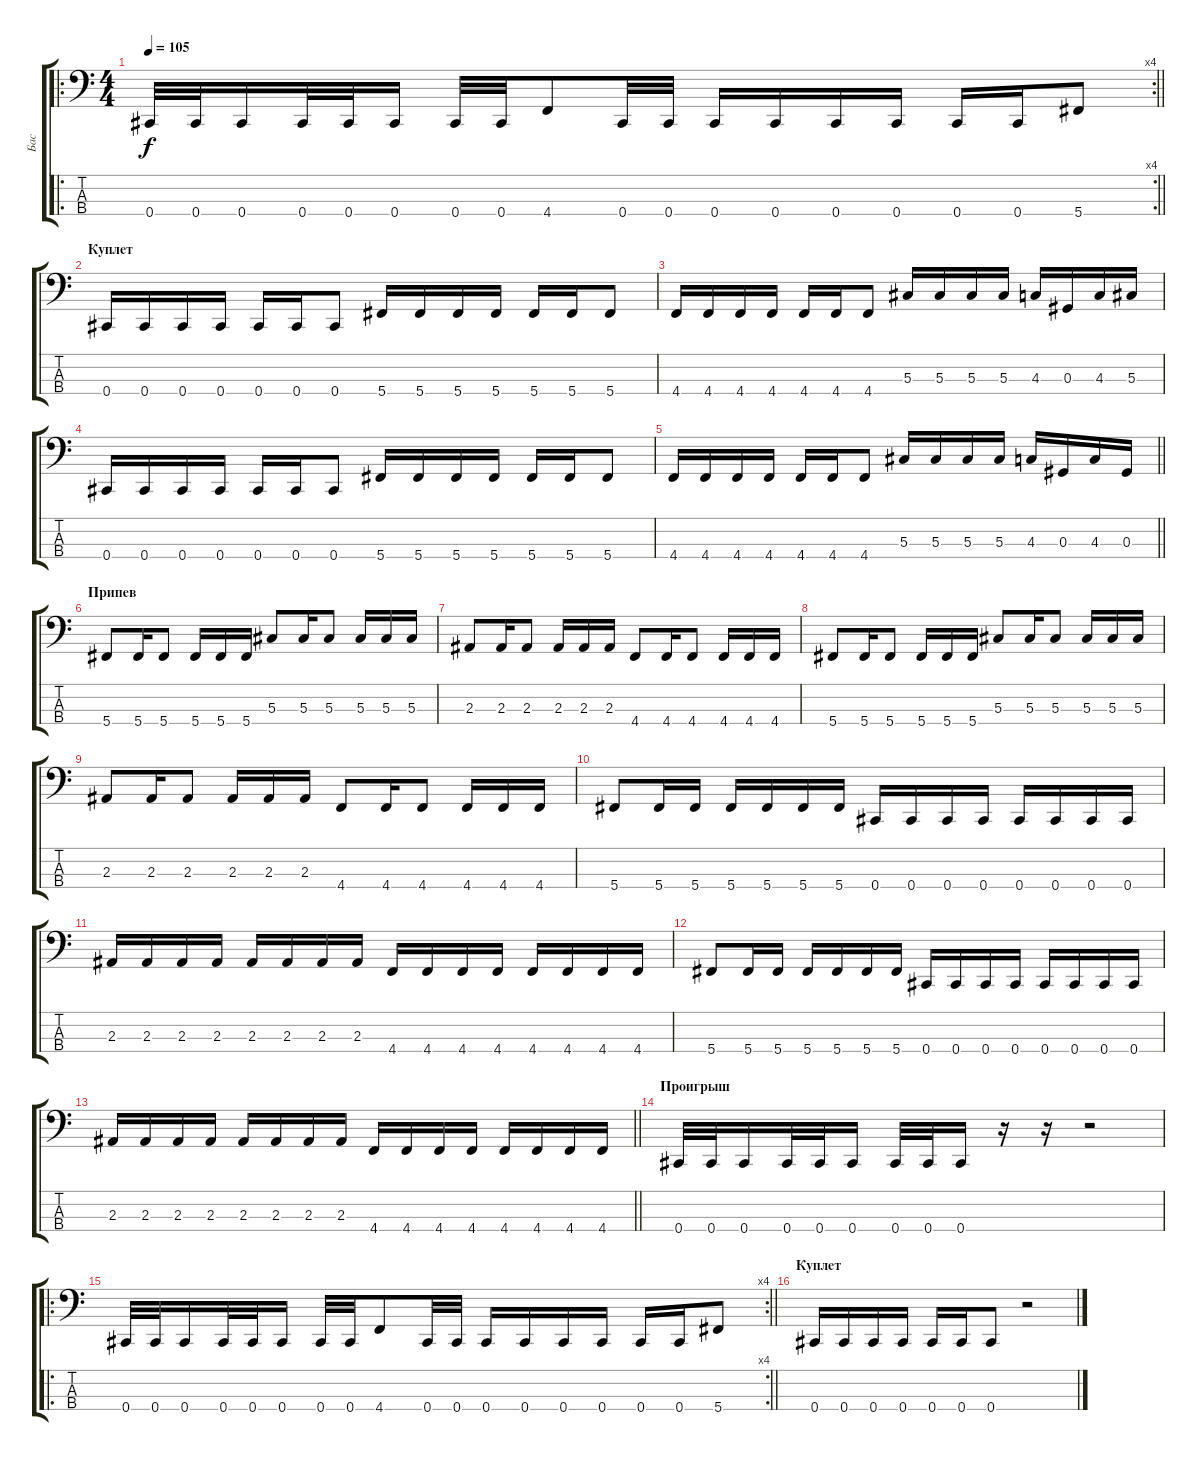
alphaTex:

\track ("Бас" "Бас") {instrument electricbassfinger}
\staff {score tabs}
\tuning (Gb2 Db2 Ab1 Db1) {hide}
\ro
\rc 4
\ts (4 4)
\tempo 105
\clef f4
\barLineRight lightlight
\ks c
0.4.32{dy f} 0.4.32 0.4.16 0.4.32 0.4.32 0.4.16 0.4.32 0.4.32 4.4.8 0.4.32 0.4.32 0.4.16 0.4.16 0.4.16 0.4.16 0.4.16 0.4.16 5.4.8 |
\section ("" "Куплет")
0.4.16 0.4.16 0.4.16 0.4.16 0.4.16 0.4.16 0.4.8 5.4.16 5.4.16 5.4.16 5.4.16 5.4.16 5.4.16 5.4.8 |
4.4.16 4.4.16 4.4.16 4.4.16 4.4.16 4.4.16 4.4.8 5.3.16 5.3.16 5.3.16 5.3.16 4.3.16 0.3.16 4.3.16 5.3.16 |
0.4.16 0.4.16 0.4.16 0.4.16 0.4.16 0.4.16 0.4.8 5.4.16 5.4.16 5.4.16 5.4.16 5.4.16 5.4.16 5.4.8 |
\barLineRight lightlight
4.4.16 4.4.16 4.4.16 4.4.16 4.4.16 4.4.16 4.4.8 5.3.16 5.3.16 5.3.16 5.3.16 4.3.16 0.3.16 4.3.16 0.3.16 |
\section ("" "Припев")
5.4.8 5.4.16 5.4.8 5.4.16 5.4.16 5.4.16 5.3.8 5.3.16 5.3.8 5.3.16 5.3.16 5.3.16 |
2.3.8 2.3.16 2.3.8 2.3.16 2.3.16 2.3.16 4.4.8 4.4.16 4.4.8 4.4.16 4.4.16 4.4.16 |
5.4.8 5.4.16 5.4.8 5.4.16 5.4.16 5.4.16 5.3.8 5.3.16 5.3.8 5.3.16 5.3.16 5.3.16 |
2.3.8 2.3.16 2.3.8 2.3.16 2.3.16 2.3.16 4.4.8 4.4.16 4.4.8 4.4.16 4.4.16 4.4.16 |
5.4.8 5.4.16 5.4.16 5.4.16 5.4.16 5.4.16 5.4.16 0.4.16 0.4.16 0.4.16 0.4.16 0.4.16 0.4.16 0.4.16 0.4.16 |
2.3.16 2.3.16 2.3.16 2.3.16 2.3.16 2.3.16 2.3.16 2.3.16 4.4.16 4.4.16 4.4.16 4.4.16 4.4.16 4.4.16 4.4.16 4.4.16 |
5.4.8 5.4.16 5.4.16 5.4.16 5.4.16 5.4.16 5.4.16 0.4.16 0.4.16 0.4.16 0.4.16 0.4.16 0.4.16 0.4.16 0.4.16 |
\barLineRight lightlight
2.3.16 2.3.16 2.3.16 2.3.16 2.3.16 2.3.16 2.3.16 2.3.16 4.4.16 4.4.16 4.4.16 4.4.16 4.4.16 4.4.16 4.4.16 4.4.16 |
\section ("" "Проигрыш")
0.4.32 0.4.32 0.4.16 0.4.32 0.4.32 0.4.16 0.4.32 0.4.32 0.4.16 r.16 r.16 r.2 |
\ro
\rc 4
\barLineRight lightlight
0.4.32 0.4.32 0.4.16 0.4.32 0.4.32 0.4.16 0.4.32 0.4.32 4.4.8 0.4.32 0.4.32 0.4.16 0.4.16 0.4.16 0.4.16 0.4.16 0.4.16 5.4.8 |
\section ("" "Куплет")
0.4.16 0.4.16 0.4.16 0.4.16 0.4.16 0.4.16 0.4.8 r.2
